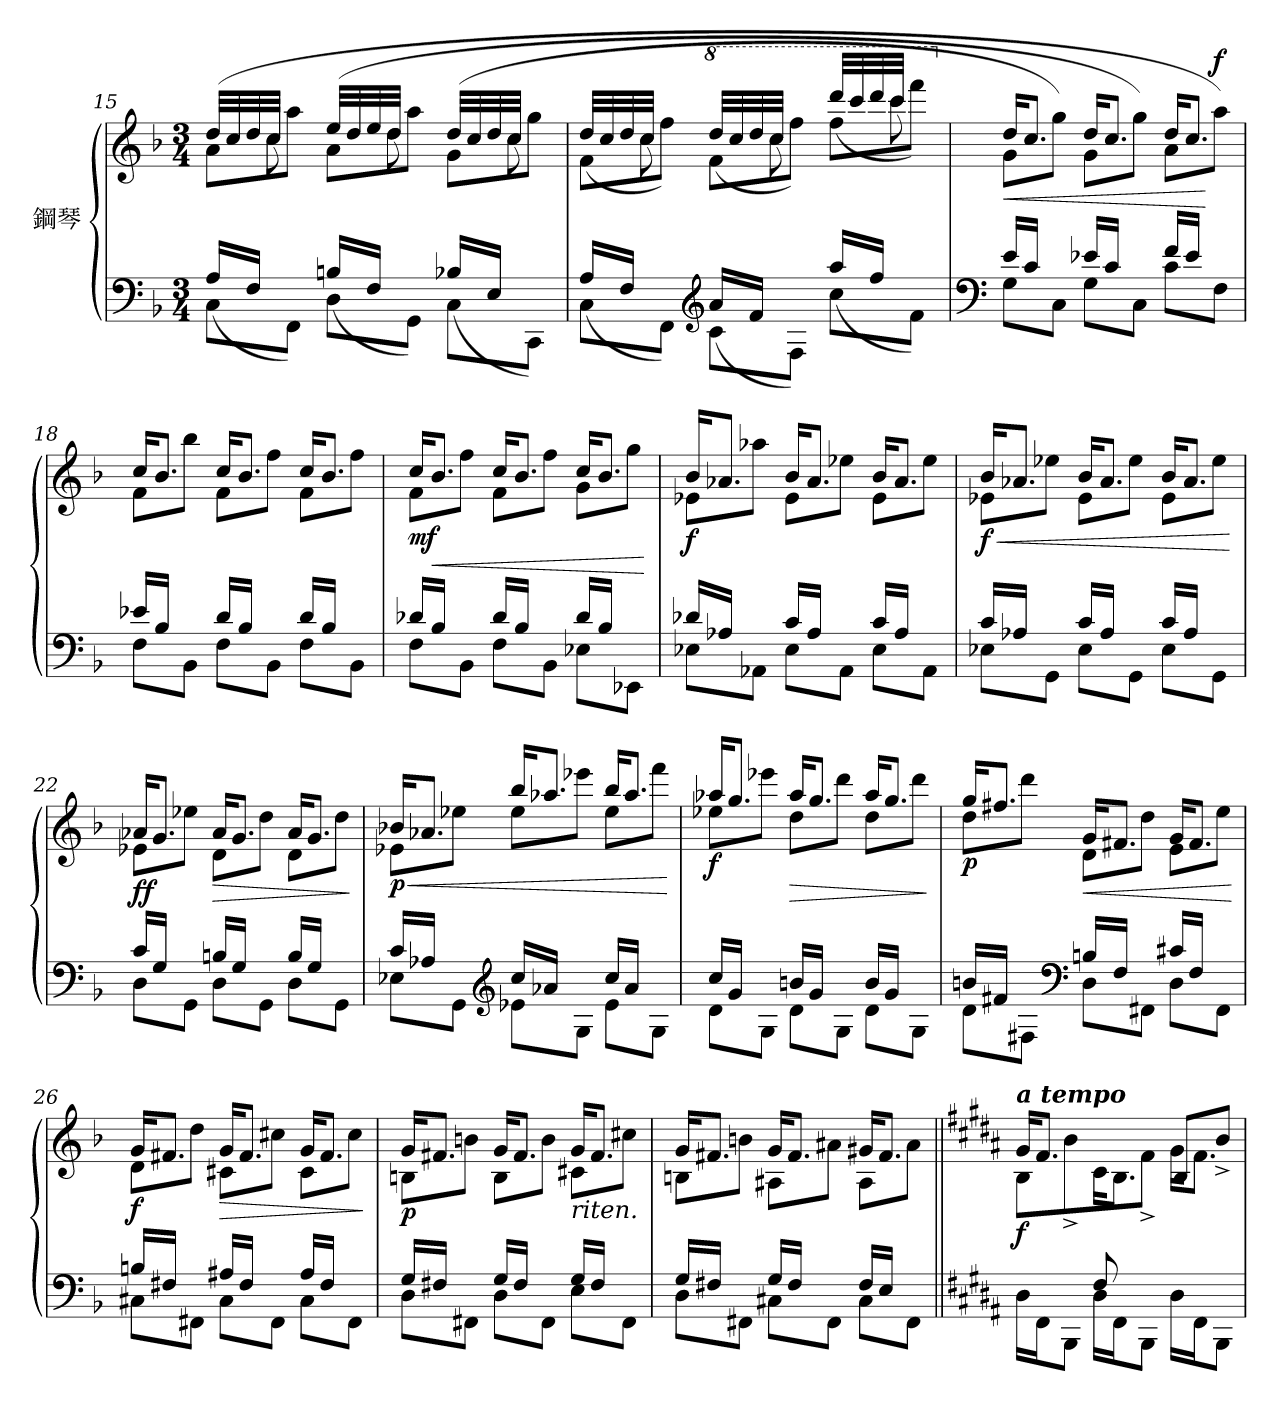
**kern	**kern	**dynam
*part1	*part1	*part1
*staff2	*staff1	*staff1/2
*I"鋼琴	*	*
*clefF4	*clefG2	*
*k[b-]	*k[b-]	*
*M3/4	*M3/4	*
=15	=15	=15
*^	*^	*
*	*	*	*^	*
8C\L	(>16A/LL	8a\L	(>32dd/LLL	16.ryy	.
.	.	.	32cc/	.	.
.	16F/JJ	.	32dd/	.	.
.	.	.	32cc/JJJ	8cc\	.
8FF\J)	8ryy	8aa\J	8ryy	.	.
.	.	.	.	8ryy	.
8D\L	(>16Bn/LL	8a\L	(>32ee/LLL	.	.
.	.	.	32dd/	.	.
.	16F/JJ	.	32ee/	.	.
.	.	.	32dd/JJJ	8dd\	.
8GG\J)	8ryy	8aa\J	8ryy	.	.
.	.	.	.	8ryy	.
8C\L	(>16B-X/LL	8g\L	(>32dd/LLL	.	.
.	.	.	32cc/	.	.
.	16E/JJ	.	32dd/	.	.
.	.	.	32cc/JJJ	8cc\	.
8CC\J)	8ryy	8gg\J	8ryy	.	.
.	.	.	.	32ryy	.
!!LO:LB:g=z	!!	!!
=16	=16	=16	=16	=16	=16
8C\L	(>16A/LL	8f\L	(>32dd/LLL	16.ryy	.
.	.	.	32cc/	.	.
.	16F/JJ	.	32dd/	.	.
.	.	.	32cc/JJJ	8cc\	.
8FF\J)	8ryy	8ff\J)	8ryy	.	.
.	.	.	.	8ryy	.
*clefG2	*	*	*	*	*
*	*	*8va	*	*	*
8c\L	(>16a/LL	8ff\L	(>32ddd/LLL	.	.
.	.	.	32ccc/	.	.
.	16f/JJ	.	32ddd/	.	.
.	.	.	32ccc/JJJ	8ccc\	.
8F\J)	8ryy	8fff\J)	8ryy	.	.
.	.	.	.	8ryy	.
8cc\L	(>16aa/LL	8fff\L	(>32dddd/LLL	.	.
.	.	.	32cccc/	.	.
.	16ff/JJ	.	32dddd/	.	.
.	.	.	32cccc/JJJ	8cccc\	.
*	*	*MM86	*	*	*
8f\J)	8ryy	8ffff\J)	8ryy	.	.
.	.	.	.	32ryy	.
*	*	*v	*v	*v	*
=17	=17	=17	=17
*clefF4	*	*	*
*	*	*X8va	*
*	*	*MM144	*
*	*	*^	*
*	*	*	*^	*
!	!	!	!	!	!LO:HP:b
*	*	*	*v	*v	*
8G\L	(>16e/LL	16dd/KL	8g\L	<
.	16c/JJ	8.cc/J	.	.
8C\J	8ryy	.	8gg\J)	.
8G\L	(>16e-X/LL	16dd/KL	8g\L	.
.	16c/JJ	8.cc/J	.	.
8C\J	8ryy	.	8gg\J)	.
8c\L	(>16f/LL	16dd/KL	8a\L	.
.	16e-/JJ	8.cc/J	.	.
!	!	!	!	!LO:DY:n=1:a
8F\J	8ryy	.	8aa\J)	[ f
=18	=18	=18	=18	=18
8F\L	(>16e-X/LL	16cc/KL	8f\L	.
.	16B-/JJ	8.b-/J	.	.
8BB-\J	8ryy	.	8bb-\J)	.
8F\L	(>16d/LL	16cc/KL	8f\L	.
.	16B-/JJ	8.b-/J	.	.
8BB-\J	8ryy	.	8ff\J)	.
8F\L	(>16d/LL	16cc/KL	8f\L	.
.	16B-/JJ	8.b-/J	.	.
8BB-\J	8ryy	.	8ff\J)	.
!!LO:PB:g=z	!!
=19	=19	=19	=19	=19
!	!	!	!	!LO:DY:b
8F\L	(>16d-X/LL	16cc/KL	8f\L	mf
!	!	!	!	!LO:HP:b
.	16B-/JJ	8.b-/J	.	<
8BB-\J	8ryy	.	8ff\J)	.
8F\L	(>16d-/LL	16cc/KL	8f\L	.
.	16B-/JJ	8.b-/J	.	.
8BB-\J	8ryy	.	8ff\J)	.
8E-X\L	(>16d-/LL	16cc/KL	8g\L	.
.	16B-/JJ	8.b-/J	.	.
8EE-X\J	8ryy	.	8gg\J)	.
*v	*v	*	*	*
*	*v	*v	*
.	.	[
=20	=20	=20
*^	*^	*
!	!	!	!	!LO:DY:b
8E-X\L	(>16d-X/LL	16b-/KL	8e-X\L	f
.	16A-X/JJ	8.a-X/J	.	.
8AA-X\J	8ryy	.	8aa-X\J)	.
8E-\L	(>16c/LL	16b-/KL	8e-\L	.
.	16A-/JJ	8.a-/J	.	.
8AA-\J	8ryy	.	8ee-X\J)	.
8E-\L	(>16c/LL	16b-/KL	8e-\L	.
.	16A-/JJ	8.a-/J	.	.
8AA-\J	8ryy	.	8ee-\J)	.
=21	=21	=21	=21	=21
!	!	!	!	!LO:HP:b
!	!	!	!	!LO:DY:n=1:b
8E-X\L	(>16c/LL	16b-/KL	8e-X\L	< f
.	16A-X/JJ	8.a-X/J	.	.
8GG\J	8ryy	.	8ee-X\J)	.
8E-\L	(>16c/LL	16b-/KL	8e-\L	.
.	16A-/JJ	8.a-/J	.	.
8GG\J	8ryy	.	8ee-\J)	.
8E-\L	(>16c/LL	16b-/KL	8e-\L	.
.	16A-/JJ	8.a-/J	.	.
8GG\J	8ryy	.	8ee-\J)	.
*v	*v	*	*	*
*	*v	*v	*
.	.	[
!!LO:LB:g=z
=22	=22	=22
*^	*^	*
!	!	!	!	!LO:DY:b
8D\L	(>16c/LL	16a-X/KL	8e-X\L	ff
.	16G/JJ	8.g/J	.	.
8GG\J	8ryy	.	8ee-X\J)	.
!	!	!	!	!LO:HP:b
8D\L	(>16Bn/LL	16a-/KL	8d\L	>
.	16G/JJ	8.g/J	.	.
8GG\J	8ryy	.	8dd\J)	.
8D\L	(>16B/LL	16a-/KL	8d\L	.
.	16G/JJ	8.g/J	.	.
8GG\J	8ryy	.	8dd\J)	.
*v	*v	*	*	*
*	*v	*v	*
.	.	]
=23	=23	=23
*^	*	*
!	!	!	!LO:HP:b
*	*	*^	*
!	!	!	!	!LO:DY:n=1:b
8E-X\L	(>16c/LL	16b-X/KL	8e-X\L	< p
.	16A-X/JJ	8.a-X/J	.	.
8GG\J	8ryy	.	8ee-X\J)	.
*clefG2	*	*	*	*
8e-X\L	(>16cc/LL	16bb-/KL	8ee-\L	.
.	16a-X/JJ	8.aa-X/J	.	.
8G\J	8ryy	.	8eee-X\J)	.
8e-\L	(>16cc/LL	16bb-/KL	8ee-\L	.
.	16a-/JJ	8.aa-/J	.	.
8G\J	8ryy	.	8fff\J)	.
*v	*v	*	*	*
*	*v	*v	*
.	.	[
=24	=24	=24
*^	*^	*
!	!	!	!	!LO:DY:b
8d\L	(>16cc/LL	16aa-X/KL	8ee-X\L	f
.	16g/JJ	8.gg/J	.	.
8G\J	8ryy	.	8eee-X\J)	.
!	!	!	!	!LO:HP:b
8d\L	(>16bn/LL	16aa-/KL	8dd\L	>
.	16g/JJ	8.gg/J	.	.
8G\J	8ryy	.	8ddd\J)	.
8d\L	(>16b/LL	16aa-/KL	8dd\L	.
.	16g/JJ	8.gg/J	.	.
8G\J	8ryy	.	8ddd\J)	.
*v	*v	*	*	*
*	*v	*v	*
.	.	]
=25	=25	=25
*^	*^	*
!	!	!	!	!LO:DY:b
8d\L	(>16bn/LL	16gg/KL	8dd\L	p
.	16f#X/JJ	8.ff#X/J	.	.
8F#X\J	8ryy	.	8ddd\J)	.
*clefF4	*	*	*	*
!	!	!	!	!LO:HP:b
8D\L	(>16Bn/LL	16g/KL	8d\L	<
.	16F#/JJ	8.f#X/J	.	.
8FF#X\J	8ryy	.	8dd\J)	.
8D\L	(>16c#X/LL	16g/KL	8e\L	.
.	16F#/JJ	8.f#/J	.	.
8FF#\J	8ryy	.	8ee\J)	.
*v	*v	*	*	*
*	*v	*v	*
.	.	[
!!LO:LB:g=z
=26	=26	=26
*^	*^	*
!	!	!	!	!LO:DY:b
8C#X\L	(>16Bn/LL	16g/KL	8d\L	f
.	16F#X/JJ	8.f#X/J	.	.
8FF#X\J	8ryy	.	8dd\J)	.
!	!	!	!	!LO:HP:b
8C#\L	(>16A#X/LL	16g/KL	8c#X\L	>
.	16F#/JJ	8.f#/J	.	.
8FF#\J	8ryy	.	8cc#X\J)	.
8C#\L	(>16A#/LL	16g/KL	8c#\L	.
.	16F#/JJ	8.f#/J	.	.
8FF#\J	8ryy	.	8cc#\J)	.
*v	*v	*	*	*
*	*v	*v	*
.	.	]
=27	=27	=27
*^	*^	*
!	!	!	!	!LO:DY:b
8D\L	(>16G/LL	16g/KL	8Bn\L	p
.	16F#X/JJ	8.f#X/J	.	.
8FF#X\J	8ryy	.	8bn\J)	.
8D\L	(>16G/LL	16g/KL	8B\L	.
.	16F#/JJ	8.f#/J	.	.
8FF#\J	8ryy	.	8b\J)	.
*	*	*MM140	*	*
!	!	!LO:TX:b:i:t=riten.	!	!
8E\L	(>16G/LL	16g/KL	8c#X\L	.
.	16F#/JJ	8.f#/J	.	.
8FF#\J	8ryy	.	8cc#X\J)	.
=28	=28	=28	=28	=28
*	*	*MM134	*	*
8D\L	(>16G/LL	16g/KL	8Bn\L	.
.	16F#X/JJ	8.f#X/J	.	.
8FF#X\J	8ryy	.	8bn\J)	.
*	*	*MM126	*	*
8C#X\L	(<16G/LL	16g/KL	8A#X\L	.
.	16F#/JJ	8.f#/J	.	.
8FF#\J	8ryy	.	8a#X\J)	.
*	*	*MM116	*	*
8C#\L	16F#/LL	16g#X/KL	8A#\L	.
.	16E/JJ	8.f#/J	.	.
8FF#\J	8ryy	.	8a#\J)	.
!!LO:LB:g=z	!!
=29||	=29||	=29||	=29||	=29||
*k[f#c#g#d#a#]	*	*k[f#c#g#d#a#]	*	*
!	!	!LO:TX:a:Bi:t=a tempo	!	!
!	!	!	!	!LO:DY:b
4ryy	16D#\LL	16g#/KL	8B\L	f
.	16FF#\J	8.f#/J	.	.
.	8BBB\J	.	8b^\J)	.
(<8F#/L	16D#\LL	16c#\KL	8ryy	.
.	16FF#\J	8.B\J	.	.
4.ryy	8BBB\J	.	8f#^/J)	.
.	16D#\LL	16g#\KL	8B/L	.
.	16FF#\J	8.f#\J	.	.
.	8BBB\J	.	8b^/J)	.
*v	*v	*	*	*
*	*v	*v	*
=	=	=
*-	*-	*-
